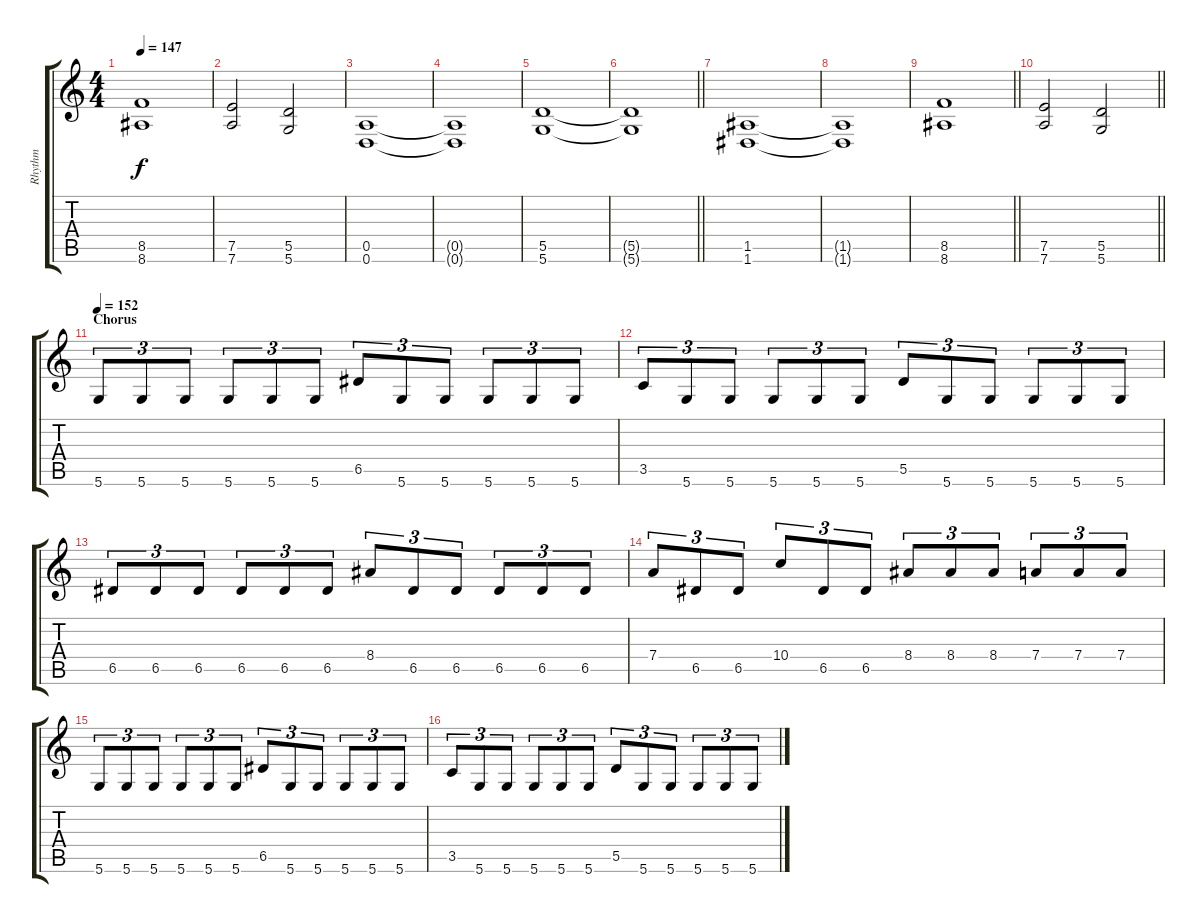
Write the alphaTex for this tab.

\track ("Rhythm" "Rhythm") {instrument distortionguitar}
\staff {score tabs}
\tuning (E4 B3 G3 D3 A2 D2) {hide}
\ts (4 4)
\tempo 147
\clef g2
\ks c
(8.5 8.6).1{dy f} |
(7.5 7.6).2 (5.5 5.6).2 |
(0.5 0.6).1 |
(0.5{t} 0.6{t}).1 |
(5.5 5.6).1 |
\barLineRight lightlight
(5.5{t} 5.6{t}).1 |
(1.5 1.6).1 |
(1.5{t} 1.6{t}).1 |
\barLineRight lightlight
(8.5 8.6).1 |
\barLineRight lightlight
(7.5 7.6).2 (5.5 5.6).2 |
\section ("" "Chorus")
\tempo 152
5.6.8{tu (3 2)} 5.6.8{tu (3 2)} 5.6.8{tu (3 2)} 5.6.8{tu (3 2)} 5.6.8{tu (3 2)} 5.6.8{tu (3 2)} 6.5.8{tu (3 2)} 5.6.8{tu (3 2)} 5.6.8{tu (3 2)} 5.6.8{tu (3 2)} 5.6.8{tu (3 2)} 5.6.8{tu (3 2)} |
3.5.8{tu (3 2)} 5.6.8{tu (3 2)} 5.6.8{tu (3 2)} 5.6.8{tu (3 2)} 5.6.8{tu (3 2)} 5.6.8{tu (3 2)} 5.5.8{tu (3 2)} 5.6.8{tu (3 2)} 5.6.8{tu (3 2)} 5.6.8{tu (3 2)} 5.6.8{tu (3 2)} 5.6.8{tu (3 2)} |
6.5.8{tu (3 2)} 6.5.8{tu (3 2)} 6.5.8{tu (3 2)} 6.5.8{tu (3 2)} 6.5.8{tu (3 2)} 6.5.8{tu (3 2)} 8.4.8{tu (3 2)} 6.5.8{tu (3 2)} 6.5.8{tu (3 2)} 6.5.8{tu (3 2)} 6.5.8{tu (3 2)} 6.5.8{tu (3 2)} |
7.4.8{tu (3 2)} 6.5.8{tu (3 2)} 6.5.8{tu (3 2)} 10.4.8{tu (3 2)} 6.5.8{tu (3 2)} 6.5.8{tu (3 2)} 8.4.8{tu (3 2)} 8.4.8{tu (3 2)} 8.4.8{tu (3 2)} 7.4.8{tu (3 2)} 7.4.8{tu (3 2)} 7.4.8{tu (3 2)} |
5.6.8{tu (3 2)} 5.6.8{tu (3 2)} 5.6.8{tu (3 2)} 5.6.8{tu (3 2)} 5.6.8{tu (3 2)} 5.6.8{tu (3 2)} 6.5.8{tu (3 2)} 5.6.8{tu (3 2)} 5.6.8{tu (3 2)} 5.6.8{tu (3 2)} 5.6.8{tu (3 2)} 5.6.8{tu (3 2)} |
3.5.8{tu (3 2)} 5.6.8{tu (3 2)} 5.6.8{tu (3 2)} 5.6.8{tu (3 2)} 5.6.8{tu (3 2)} 5.6.8{tu (3 2)} 5.5.8{tu (3 2)} 5.6.8{tu (3 2)} 5.6.8{tu (3 2)} 5.6.8{tu (3 2)} 5.6.8{tu (3 2)} 5.6.8{tu (3 2)}
